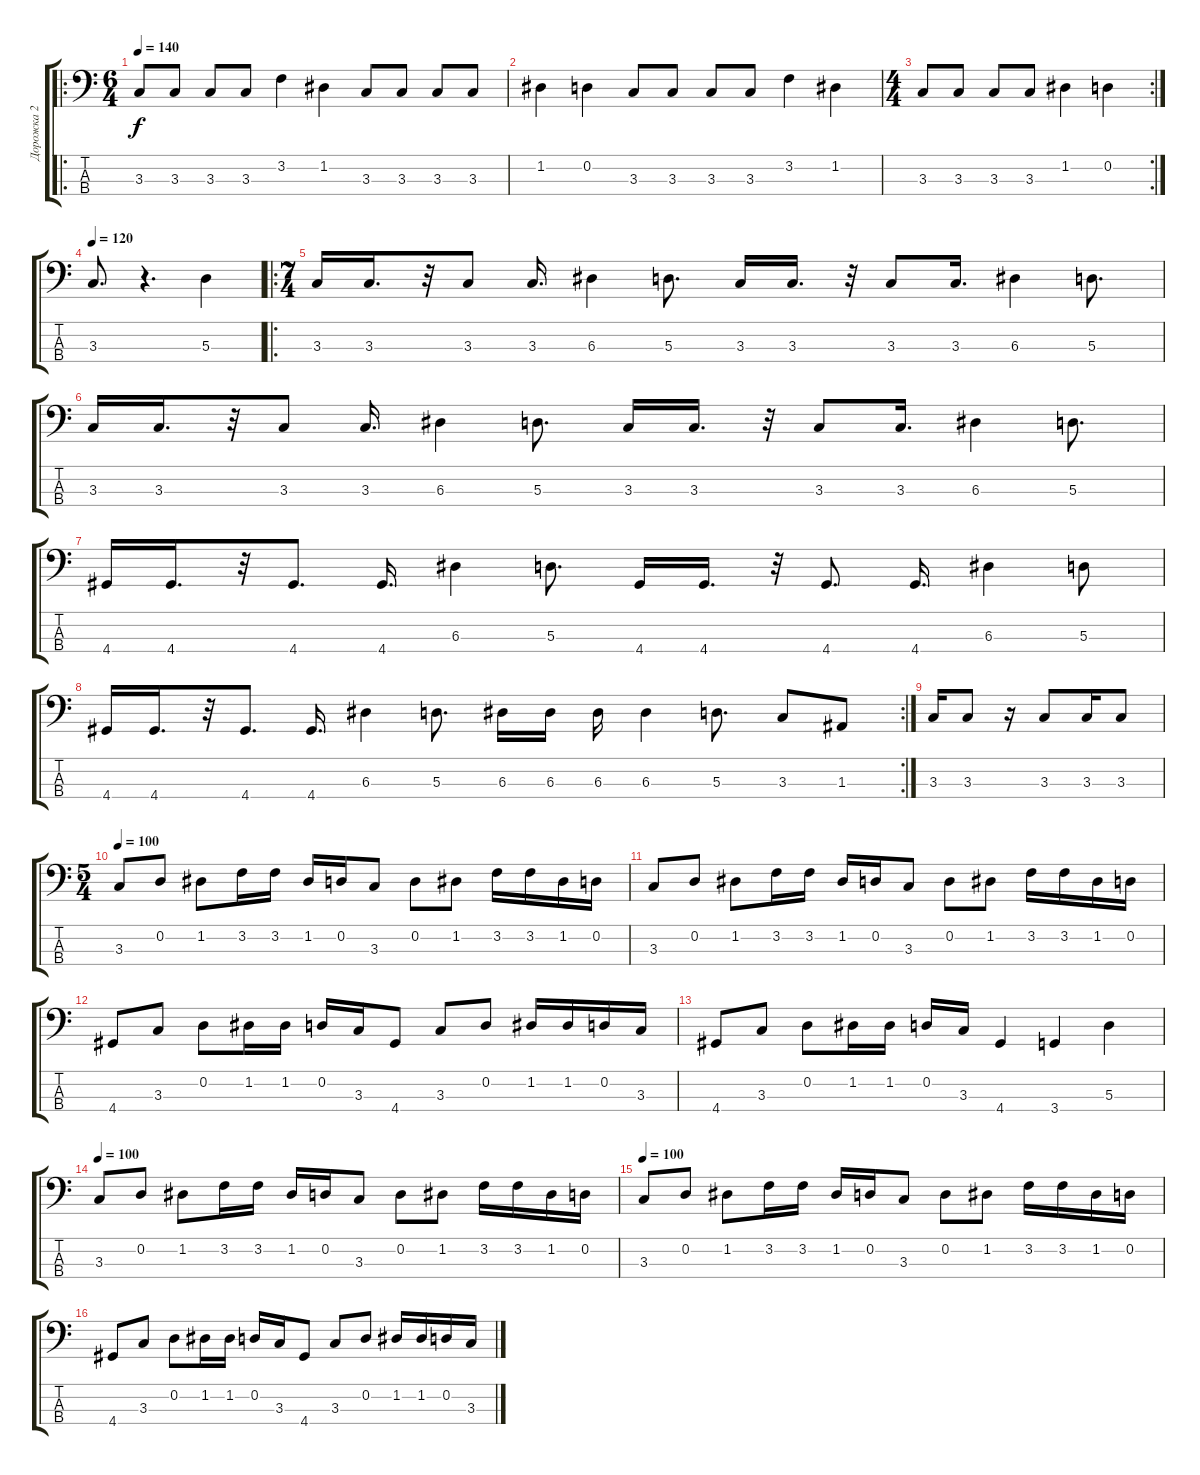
\track ("Дорожка 2" "Дорожка 2") {instrument electricbassfinger}
\staff {score tabs}
\tuning (G2 D2 A1 E1) {hide}
\ro
\ts (6 4)
\tempo 140
\clef f4
\ks c
3.3.8{dy f} 3.3.8 3.3.8 3.3.8 3.2.4 1.2.4 3.3.8 3.3.8 3.3.8 3.3.8 |
1.2.4 0.2.4 3.3.8 3.3.8 3.3.8 3.3.8 3.2.4 1.2.4 |
\rc 2
\ts (4 4)
3.3.8 3.3.8 3.3.8 3.3.8 1.2.4 0.2.4 |
\tempo 120
3.3.8{d} r.4{d} 5.3.4 |
\ro
\ts (7 4)
3.3.16 3.3.16{d} r.32 3.3.8 3.3.16{d} 6.3.4 5.3.8{d} 3.3.16 3.3.16{d} r.32 3.3.8 3.3.16{d} 6.3.4 5.3.8{d} |
3.3.16 3.3.16{d} r.32 3.3.8 3.3.16{d} 6.3.4 5.3.8{d} 3.3.16 3.3.16{d} r.32 3.3.8 3.3.16{d} 6.3.4 5.3.8{d} |
4.4.16 4.4.16{d} r.32 4.4.8{d} 4.4.16{d} 6.3.4 5.3.8{d} 4.4.16 4.4.16{d} r.32 4.4.8{d} 4.4.16{d} 6.3.4 5.3.8 |
\rc 2
4.4.16 4.4.16{d} r.32 4.4.8{d} 4.4.16{d} 6.3.4 5.3.8{d} 6.3.16 6.3.16 6.3.16 6.3.4 5.3.8{d} 3.3.8 1.3.8 |
3.3.16 3.3.8 r.16 3.3.8 3.3.16 3.3.8 |
\ts (5 4)
\tempo 100
3.3.8 0.2.8 1.2.8 3.2.16 3.2.16 1.2.16 0.2.16 3.3.8 0.2.8 1.2.8 3.2.16 3.2.16 1.2.16 0.2.16 |
3.3.8 0.2.8 1.2.8 3.2.16 3.2.16 1.2.16 0.2.16 3.3.8 0.2.8 1.2.8 3.2.16 3.2.16 1.2.16 0.2.16 |
4.4.8 3.3.8 0.2.8 1.2.16 1.2.16 0.2.16 3.3.16 4.4.8 3.3.8 0.2.8 1.2.16 1.2.16 0.2.16 3.3.16 |
4.4.8 3.3.8 0.2.8 1.2.16 1.2.16 0.2.16 3.3.16 4.4.4 3.4.4 5.3.4 |
\tempo 100
3.3.8 0.2.8 1.2.8 3.2.16 3.2.16 1.2.16 0.2.16 3.3.8 0.2.8 1.2.8 3.2.16 3.2.16 1.2.16 0.2.16 |
\tempo 100
3.3.8 0.2.8 1.2.8 3.2.16 3.2.16 1.2.16 0.2.16 3.3.8 0.2.8 1.2.8 3.2.16 3.2.16 1.2.16 0.2.16 |
4.4.8 3.3.8 0.2.8 1.2.16 1.2.16 0.2.16 3.3.16 4.4.8 3.3.8 0.2.8 1.2.16 1.2.16 0.2.16 3.3.16
